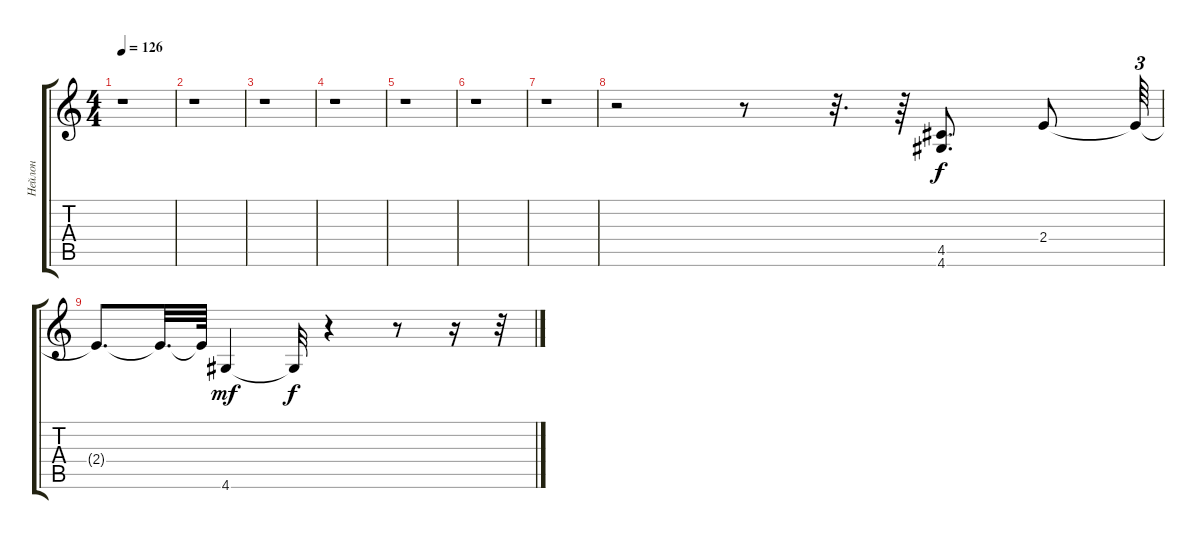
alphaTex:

\track ("Нейлон" "Нейлон") {instrument acousticguitarnylon}
\staff {score tabs}
\tuning (E4 B3 G3 D3 A2 E2) {hide}
\ts (4 4)
\tempo 126
\clef g2
\ks c
r.1{dy f} |
r.1 |
r.1 |
r.1 |
r.1 |
r.1 |
r.1 |
r.2 r.8 r.32{d} r.64 (4.5 4.6).8{d} 2.4.8 2.4{t}.64{tu (3 2)} |
2.4{t}.8{d} 2.4{t}.32{d} 2.4{t}.64 4.6.4{dy mf} 4.6{t}.32{dy f} r.4 r.8 r.16 r.32
